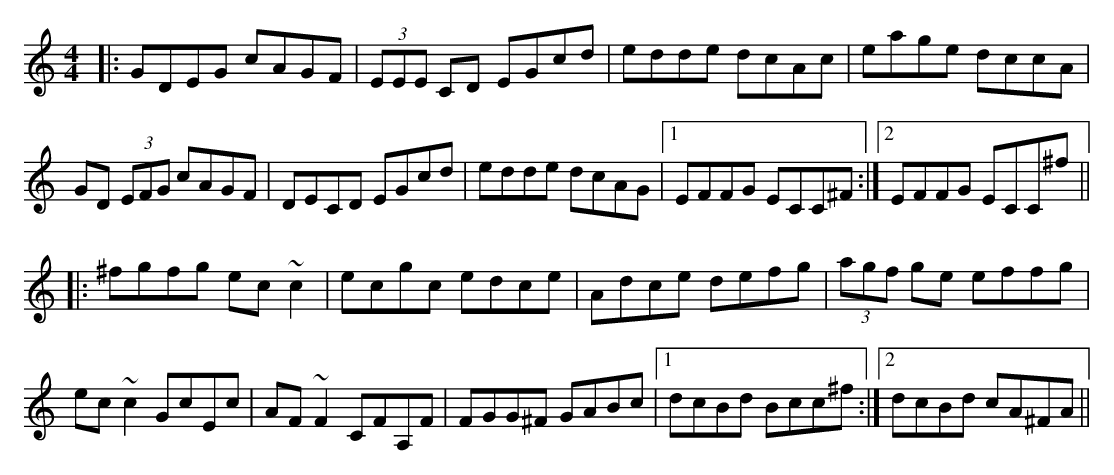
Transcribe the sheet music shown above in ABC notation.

X:1
M:4/4
K:C
|:GDEG cAGF|(3EEE CD EGcd|edde dcAc|eage dccA|
GD (3EFG cAGF|DECD EGcd|edde dcAG|1 EFFG ECC^F:|2 EFFG ECC^f||
|:^fgfg ec~c2|ecgc edce|Adce defg|(3agf ge effg|
ec~c2 GcEc|AF~F2 CFA,F|FGG^F GABc|1 dcBd Bcc^f:|2 dcBd cA^FA||
